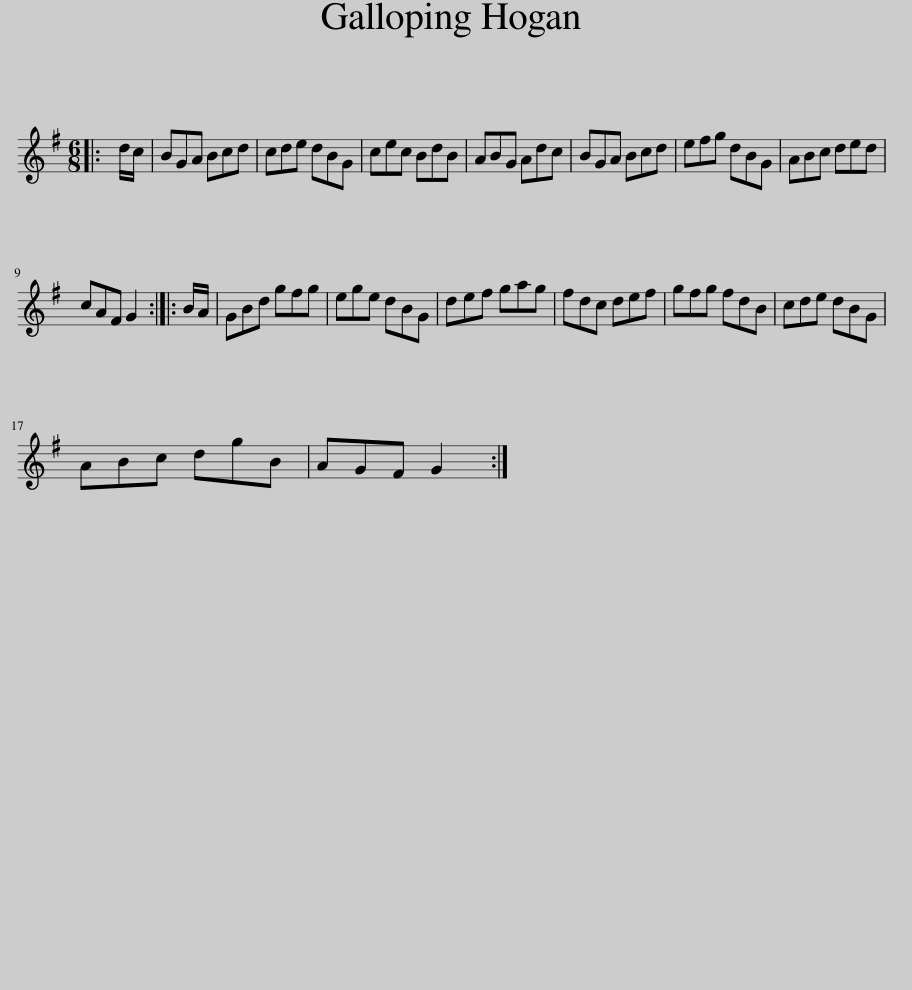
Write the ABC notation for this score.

X:1
L:1/8
M:6/8
I:linebreak $
K:G
V:1 treble
V:1
|: d/c/ | BGA Bcd | cde dBG | cec BdB | ABG Adc | %5
 BGA Bcd | efg dBG | ABc ded |$ cAF G2 :: B/A/ | %10
 GBd gfg | ege dBG | def gag | fdc def | gfg fdB | %15
 cde dBG |$ ABc dgB | AGF G2 :| %18
